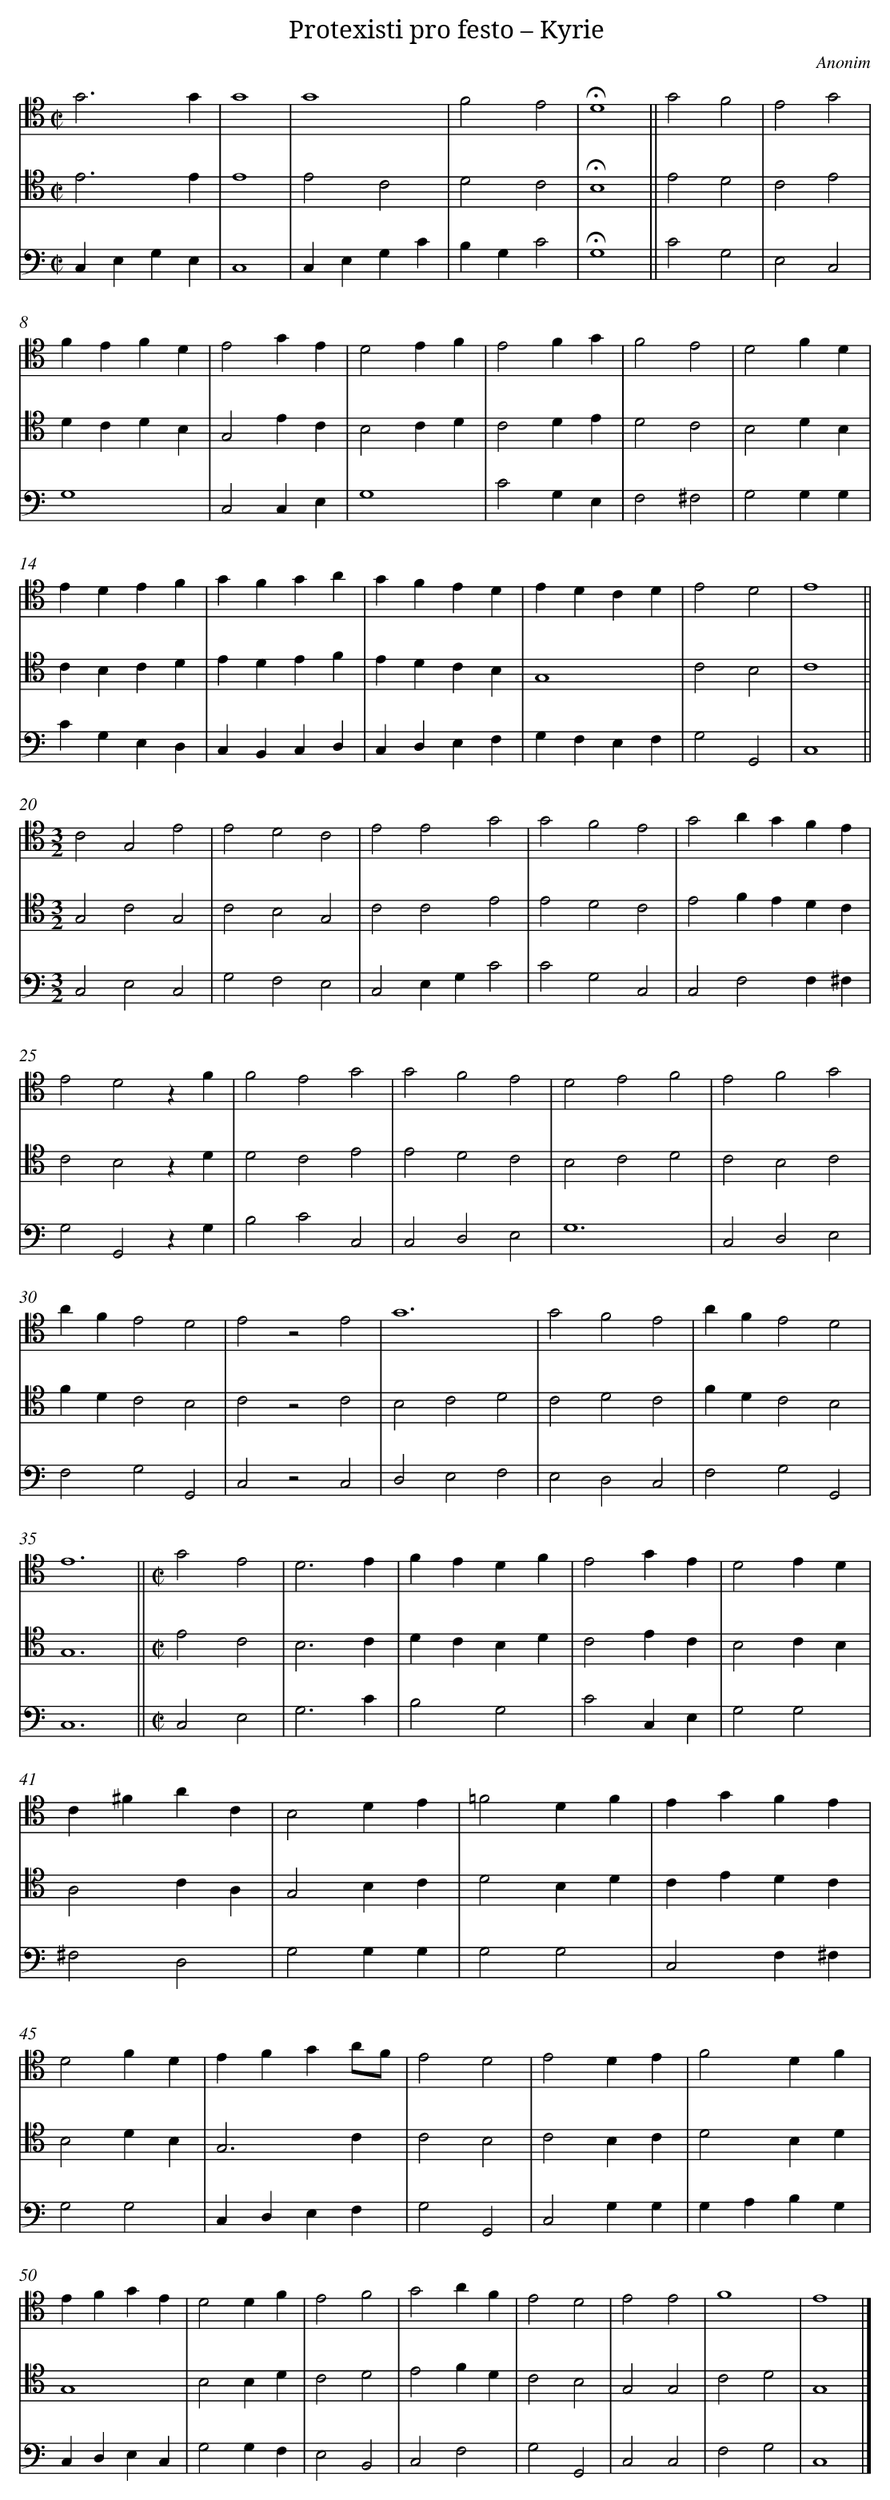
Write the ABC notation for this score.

X:1
T: Protexisti pro festo – Kyrie
C: Anonim
L: 1/4
M: C|
V: 1 clef=tenor
V: 2 clef=tenor
V: 3 clef=bass
K: C
[V:1] G3G |
[V:2] E3E |
[V:3] C,E,G,E, |
[V:1] G4 |
[V:2] E4 |
[V:3] C,4 |
[V:1] G4 |
[V:2] E2C2 |
[V:3] C,E,G,C |
[V:1] F2E2 |
[V:2] D2C2 |
[V:3] B,G,C2 |
[V:1] !fermata!D4 ||
[V:2] !fermata!B,4 ||
[V:3] !fermata!G,4 ||
[V:1] G2F2 |
[V:2] E2D2 |
[V:3] C2G,2 |
[V:1] E2G2 |
[V:2] C2E2 |
[V:3] E,2C,2 |
[V:1] FEFD |
[V:2] DCDB, |
[V:3] G,4 |
[V:1] E2GE |
[V:2] G,2EC |
[V:3] C,2C,E, |
[V:1] D2EF |
[V:2] B,2CD |
[V:3] G,4 |
[V:1] E2FG |
[V:2] C2DE |
[V:3] C2G,E, |
[V:1] F2E2 |
[V:2] D2C2 |
[V:3] F,2^F,2 |
[V:1] D2FD |
[V:2] B,2DB, |
[V:3] G,2G,G, |
[V:1] EDEF |
[V:2] CB,CD |
[V:3] CG,E,D, |
[V:1] GFGA |
[V:2] EDEF |
[V:3] C,B,,C,D, |
[V:1] GFED |
[V:2] EDCB, |
[V:3] C,D,E,F, |
[V:1] EDCD |
[V:2] G,4 |
[V:3] G,F,E,F, |
[V:1] E2D2 |
[V:2] C2B,2 |
[V:3] G,2G,,2 |
[V:1] E4 ||
[V:2] C4 ||
[V:3] C,4 ||
[V:1] [M:3/2]C2G,2E2 |
[V:2] [M:3/2]G,2C2G,2 |
[V:3] [M:3/2]C,2E,2C,2 |
[V:1] E2D2C2 |
[V:2] C2B,2G,2 |
[V:3] G,2F,2E,2 |
[V:1] E2E2G2 |
[V:2] C2C2E2 |
[V:3] C,2E,G,C2 |
[V:1] G2F2E2 |
[V:2] E2D2C2 |
[V:3] C2G,2C,2 |
[V:1] G2AGFE |
[V:2] E2FEDC |
[V:3] C,2F,2F,^F, |
[V:1] E2D2zF |
[V:2] C2B,2zD |
[V:3] G,2G,,2zG, |
[V:1] F2E2G2 |
[V:2] D2C2E2 |
[V:3] B,2C2C,2 |
[V:1] G2F2E2 |
[V:2] E2D2C2 |
[V:3] C,2D,2E,2 |
[V:1] D2E2F2 |
[V:2] B,2C2D2 |
[V:3] G,6 |
[V:1] E2F2G2 |
[V:2] C2B,2C2 |
[V:3] C,2D,2E,2 |
[V:1] AFE2D2 |
[V:2] FDC2B,2 |
[V:3] F,2G,2G,,2 |
[V:1] E2z2E2 |
[V:2] C2z2C2 |
[V:3] C,2z2C,2 |
[V:1] G6 |
[V:2] B,2C2D2 |
[V:3] D,2E,2F,2 |
[V:1] G2F2E2 |
[V:2] C2D2C2 |
[V:3] E,2D,2C,2 |
[V:1] AFE2D2 |
[V:2] FDC2B,2 |
[V:3] F,2G,2G,,2 |
[V:1] E6 ||
[V:2] G,6 ||
[V:3] C,6 ||
[V:1] [M:C|]G2E2 |
[V:2] [M:C|]E2C2 |
[V:3] [M:C|]C,2E,2 |
[V:1] D3E |
[V:2] B,3C |
[V:3] G,3C |
[V:1] FEDF |
[V:2] DCB,D |
[V:3] B,2G,2 |
[V:1] E2GE |
[V:2] C2EC |
[V:3] C2C,E, |
[V:1] D2ED |
[V:2] B,2CB, |
[V:3] G,2G,2 |
[V:1] C^FAC |
[V:2] A,2CA, |
[V:3] ^F,2D,2 |
[V:1] B,2DE |
[V:2] G,2B,C |
[V:3] G,2G,G, |
[V:1] =F2DF |
[V:2] D2B,D |
[V:3] G,2G,2 |
[V:1] EGFE |
[V:2] CEDC |
[V:3] C,2F,^F, |
[V:1] D2FD |
[V:2] B,2DB, |
[V:3] G,2G,2 |
[V:1] EFGA/F/ |
[V:2] G,3C |
[V:3] C,D,E,F, |
[V:1] E2D2 |
[V:2] C2B,2 |
[V:3] G,2G,,2 |
[V:1] E2DE |
[V:2] C2B,C |
[V:3] C,2G,G, |
[V:1] F2DF |
[V:2] D2B,D |
[V:3] G,A,B,G, |
[V:1] EFGE |
[V:2] G,4 |
[V:3] C,D,E,C, |
[V:1] D2DF |
[V:2] B,2B,D |
[V:3] G,2G,F, |
[V:1] E2F2 |
[V:2] C2D2 |
[V:3] E,2B,,2 |
[V:1] G2AF |
[V:2] E2FD |
[V:3] C,2F,2 |
[V:1] E2D2 |
[V:2] C2B,2 |
[V:3] G,2G,,2 |
[V:1] E2E2 |
[V:2] G,2G,2 |
[V:3] C,2C,2 |
[V:1] F4 |
[V:2] C2D2 |
[V:3] F,2G,2 |
[V:1] E4 |]
[V:2] G,4 |]
[V:3] C,4 |]
